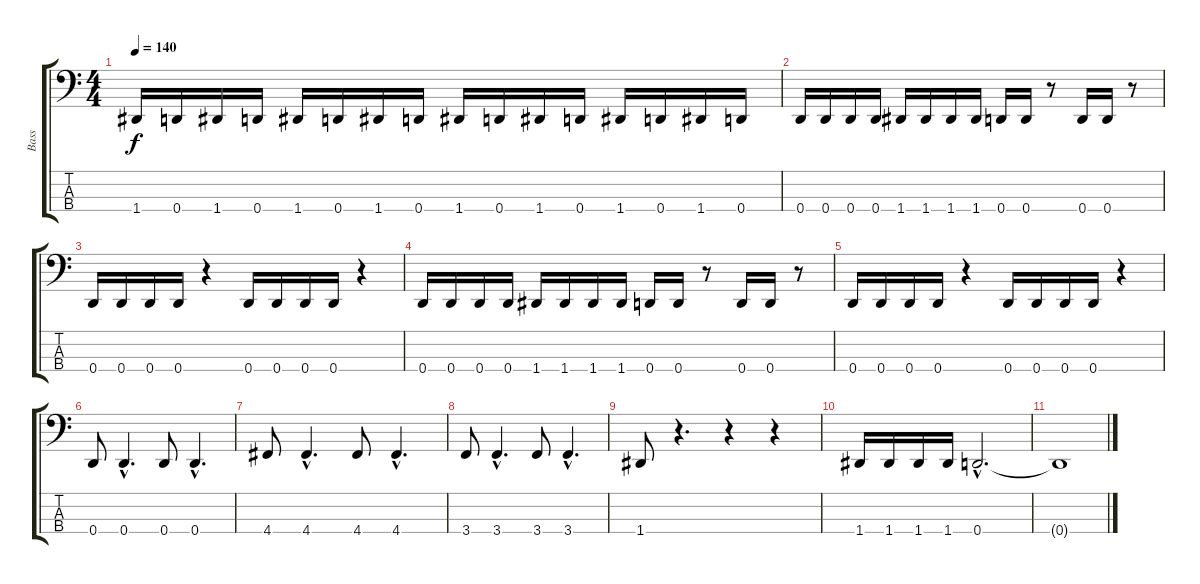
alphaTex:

\track ("Bass" "Bass") {instrument slapbass1}
\staff {score tabs}
\tuning (G2 D2 A1 D1) {hide}
\ts (4 4)
\tempo 140
\clef f4
\ks c
1.4.16{dy f} 0.4.16 1.4.16 0.4.16 1.4.16 0.4.16 1.4.16 0.4.16 1.4.16 0.4.16 1.4.16 0.4.16 1.4.16 0.4.16 1.4.16 0.4.16 |
0.4.16 0.4.16 0.4.16 0.4.16 1.4.16 1.4.16 1.4.16 1.4.16 0.4.16 0.4.16 r.8 0.4.16 0.4.16 r.8 |
0.4.16 0.4.16 0.4.16 0.4.16 r.4 0.4.16 0.4.16 0.4.16 0.4.16 r.4 |
0.4.16 0.4.16 0.4.16 0.4.16 1.4.16 1.4.16 1.4.16 1.4.16 0.4.16 0.4.16 r.8 0.4.16 0.4.16 r.8 |
0.4.16 0.4.16 0.4.16 0.4.16 r.4 0.4.16 0.4.16 0.4.16 0.4.16 r.4 |
0.4.8 0.4{hac}.4{d} 0.4.8 0.4{hac}.4{d} |
4.4.8 4.4{hac}.4{d} 4.4.8 4.4{hac}.4{d} |
3.4.8 3.4{hac}.4{d} 3.4.8 3.4{hac}.4{d} |
1.4.8 r.4{d} r.4 r.4 |
1.4.16 1.4.16 1.4.16 1.4.16 0.4{hac}.2{d} |
0.4{t}.1
